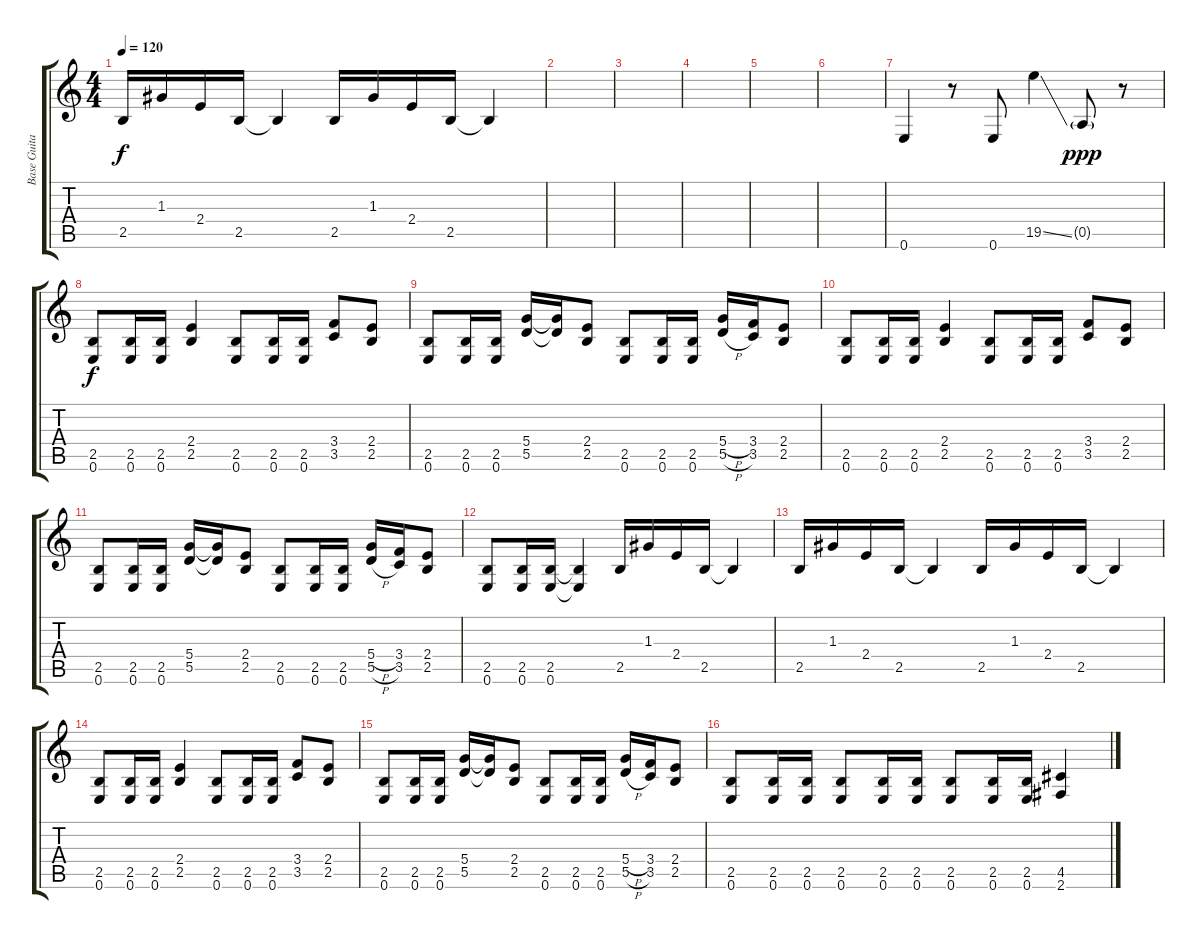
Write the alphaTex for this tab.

\track ("Base Guitar" "Base Guita") {instrument distortionguitar}
\staff {score tabs}
\tuning (E4 B3 G3 D3 A2 E2) {hide}
\ts (4 4)
\tempo 120
\clef g2
\ks c
2.5.16{dy f} 1.3.16 2.4.16 2.5.16 2.5{t}.4 2.5.16 1.3.16 2.4.16 2.5.16 2.5{t}.4 |
|
|
|
|
|
0.6.4 r.8 0.6.8 19.5{ss}.4 0.5{g}.8{dy ppp} r.8 |
(2.5 0.6).8{dy f} (2.5 0.6).16 (2.5 0.6).16 (2.4 2.5).4 (2.5 0.6).8 (2.5 0.6).16 (2.5 0.6).16 (3.4 3.5).8 (2.4 2.5).8 |
(2.5 0.6).8 (2.5 0.6).16 (2.5 0.6).16 (5.4 5.5).16 (5.4{t} 5.5{t}).16 (2.4 2.5).8 (2.5 0.6).8 (2.5 0.6).16 (2.5 0.6).16 (5.4{h} 5.5{h}).16 (3.4 3.5).16 (2.4 2.5).8 |
(2.5 0.6).8 (2.5 0.6).16 (2.5 0.6).16 (2.4 2.5).4 (2.5 0.6).8 (2.5 0.6).16 (2.5 0.6).16 (3.4 3.5).8 (2.4 2.5).8 |
(2.5 0.6).8 (2.5 0.6).16 (2.5 0.6).16 (5.4 5.5).16 (5.4{t} 5.5{t}).16 (2.4 2.5).8 (2.5 0.6).8 (2.5 0.6).16 (2.5 0.6).16 (5.4{h} 5.5{h}).16 (3.4 3.5).16 (2.4 2.5).8 |
(2.5 0.6).8 (2.5 0.6).16 (2.5 0.6).16 (2.5{t} 0.6{t}).4 2.5.16 1.3.16 2.4.16 2.5.16 2.5{t}.4 |
2.5.16 1.3.16 2.4.16 2.5.16 2.5{t}.4 2.5.16 1.3.16 2.4.16 2.5.16 2.5{t}.4 |
(2.5 0.6).8 (2.5 0.6).16 (2.5 0.6).16 (2.4 2.5).4 (2.5 0.6).8 (2.5 0.6).16 (2.5 0.6).16 (3.4 3.5).8 (2.4 2.5).8 |
(2.5 0.6).8 (2.5 0.6).16 (2.5 0.6).16 (5.4 5.5).16 (5.4{t} 5.5{t}).16 (2.4 2.5).8 (2.5 0.6).8 (2.5 0.6).16 (2.5 0.6).16 (5.4{h} 5.5{h}).16 (3.4 3.5).16 (2.4 2.5).8 |
(2.5 0.6).8 (2.5 0.6).16 (2.5 0.6).16 (2.5 0.6).8 (2.5 0.6).16 (2.5 0.6).16 (2.5 0.6).8 (2.5 0.6).16 (2.5 0.6).16 (4.5 2.6).4
